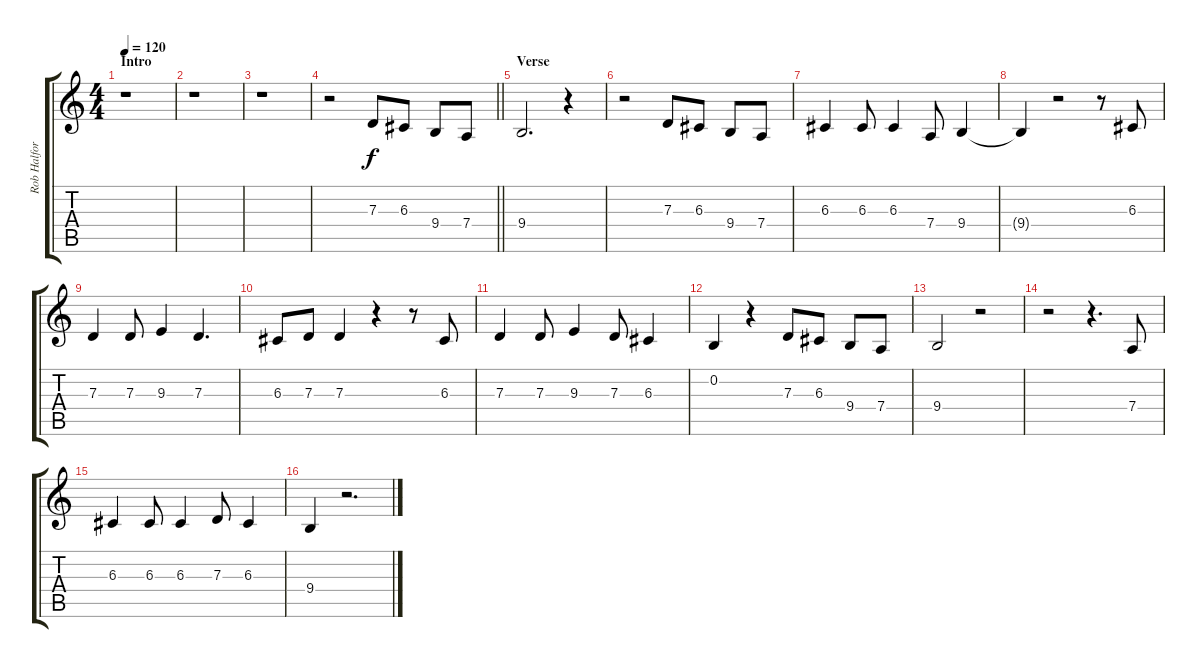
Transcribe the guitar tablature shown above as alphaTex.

\track ("Rob Halford" "Rob Halfor") {instrument violin}
\staff {score tabs}
\tuning (E4 B3 G3 D3 A2 E2) {hide}
\ts (4 4)
\section ("" "Intro")
\tempo 120
\clef g2
\ks c
r.1{dy f instrument violin} |
r.1 |
r.1 |
\barLineRight lightlight
r.2 7.3.8 6.3.8 9.4.8 7.4.8 |
\section ("" "Verse")
9.4.2{d} r.4 |
r.2 7.3.8 6.3.8 9.4.8 7.4.8 |
6.3.4 6.3.8 6.3.4 7.4.8 9.4.4 |
9.4{t}.4 r.2 r.8 6.3.8 |
7.3.4 7.3.8 9.3.4 7.3.4{d} |
6.3.8 7.3.8 7.3.4 r.4 r.8 6.3.8 |
7.3.4 7.3.8 9.3.4 7.3.8 6.3.4 |
0.2.4 r.4 7.3.8 6.3.8 9.4.8 7.4.8 |
9.4.2 r.2 |
r.2 r.4{d} 7.4.8 |
6.3.4 6.3.8 6.3.4 7.3.8 6.3.4 |
9.4.4 r.2{d}
